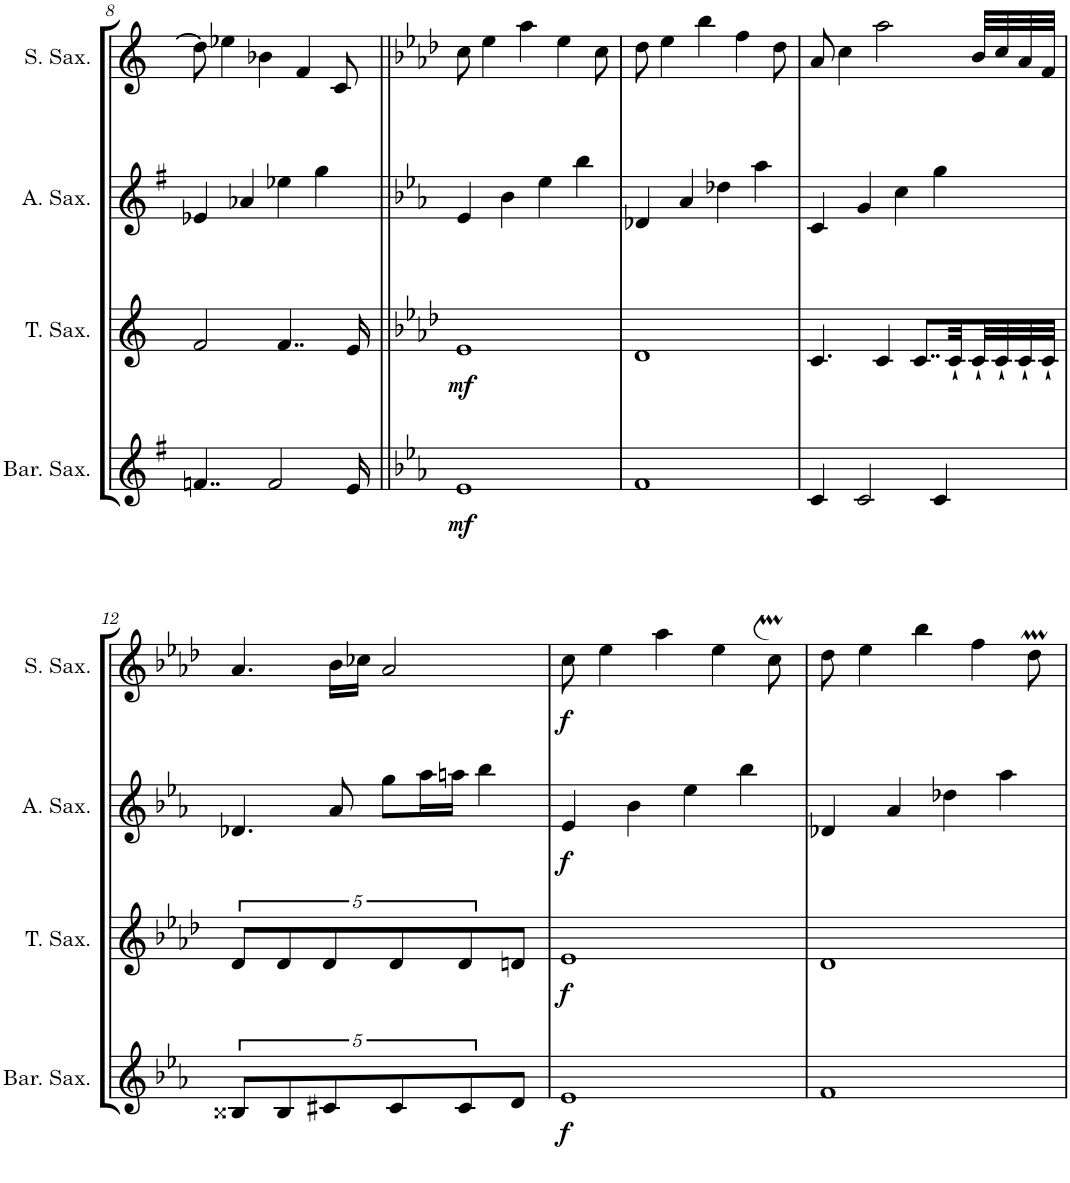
**kern	**dynam	**kern	**dynam	**kern	**dynam	**kern	**dynam
*part4	*part4	*part3	*part3	*part2	*part2	*part1	*part1
*staff4	*staff4	*staff3	*staff3	*staff2	*staff2	*staff1	*staff1
*I"Baritone Saxophone	*	*I"Tenor Saxophone	*	*I"Alto Saxophone	*	*I"Soprano Saxophone	*
*I'Bar. Sax.	*	*I'T. Sax.	*	*I'A. Sax.	*	*I'S. Sax.	*
!!LO:PB:g=z
*clefG2	*	*clefG2	*	*clefG2	*	*clefG2	*
*Trd12c21	*	*Trd8c14	*	*Trd5c9	*	*Trd1c2	*
*k[f#]	*	*k[]	*	*k[f#]	*	*k[]	*
*M4/4	*	*M4/4	*	*M4/4	*	*M4/4	*
=8	=8	=8	=8	=8	=8	=8	=8
4..fn/	.	2f/	.	4e-X/	.	8dd\]	.
.	.	.	.	.	.	4ee-X\	.
.	.	.	.	4a-X/	.	.	.
.	.	.	.	.	.	4b-X\	.
2f/	.	.	.	.	.	.	.
.	.	4..f/	.	4ee-X\	.	.	.
.	.	.	.	.	.	4f/	.
.	.	.	.	4gg\	.	.	.
.	.	.	.	.	.	8c/	.
16e/	.	16e/	.	.	.	.	.
=9||	=9||	=9||	=9||	=9||	=9||	=9||	=9||
*k[b-e-a-]	*	*k[b-e-a-d-]	*	*k[b-e-a-]	*	*k[b-e-a-d-]	*
!	!LO:DY:b	!	!LO:DY:b	!	!	!	!
1e-	mf	1e-	mf	4e-/	.	8cc\	.
.	.	.	.	.	.	4ee-\	.
.	.	.	.	4b-\	.	.	.
.	.	.	.	.	.	4aa-\	.
.	.	.	.	4ee-\	.	.	.
.	.	.	.	.	.	4ee-\	.
.	.	.	.	4bb-\	.	.	.
.	.	.	.	.	.	8cc\	.
=10	=10	=10	=10	=10	=10	=10	=10
1f	.	1d-	.	4d-X/	.	8dd-\	.
.	.	.	.	.	.	4ee-\	.
.	.	.	.	4a-/	.	.	.
.	.	.	.	.	.	4bb-\	.
.	.	.	.	4dd-X\	.	.	.
.	.	.	.	.	.	4ff\	.
.	.	.	.	4aa-\	.	.	.
.	.	.	.	.	.	8dd-\	.
=11	=11	=11	=11	=11	=11	=11	=11
4c/	.	4.c/	.	4c/	.	8a-/	.
.	.	.	.	.	.	4cc\	.
2c/	.	.	.	4g/	.	.	.
.	.	4c/	.	.	.	2aa-\	.
.	.	.	.	4cc\	.	.	.
.	.	8..c/L	.	.	.	.	.
4c/	.	.	.	4gg\	.	.	.
.	.	32c`/LL	.	.	.	.	.
.	.	32c`/	.	.	.	32b-/LLL	.
.	.	32c`/	.	.	.	32cc/	.
.	.	32c`/	.	.	.	32a-/	.
.	.	32c`/JJJ	.	.	.	32f/JJJ	.
!!LO:LB:g=z
=12	=12	=12	=12	=12	=12	=12	=12
40%7B##X/L	.	40%7d-/L	.	4.d-X/	.	4.a-/	.
40%7B##/	.	40%7d-/	.	.	.	.	.
40%7c#X/	.	40%7d-/	.	.	.	.	.
.	.	.	.	8a-/	.	16b-\LL	.
.	.	.	.	.	.	16cc-X\JJ	.
.	.	.	.	8gg\L	.	2a-/	.
40%7c#/	.	40%7d-/	.	.	.	.	.
.	.	.	.	16aa-\L	.	.	.
.	.	.	.	16aan\JJ	.	.	.
40%7c#/	.	40%7d-/	.	.	.	.	.
.	.	.	.	4bb-\	.	.	.
8d/J	.	8dn/J	.	.	.	.	.
=13	=13	=13	=13	=13	=13	=13	=13
!	!LO:DY:b	!	!LO:DY:b	!	!LO:DY:b	!	!LO:DY:b
1e-	f	1e-	f	4e-/	f	8cc\	f
.	.	.	.	.	.	4ee-\	.
.	.	.	.	4b-\	.	.	.
.	.	.	.	.	.	4aa-\	.
.	.	.	.	4ee-\	.	.	.
.	.	.	.	.	.	4ee-\	.
.	.	.	.	4bb-\	.	.	.
.	.	.	.	.	.	8ccm\	.
=14	=14	=14	=14	=14	=14	=14	=14
1f	.	1d-	.	4d-X/	.	8dd-\	.
.	.	.	.	.	.	4ee-\	.
.	.	.	.	4a-/	.	.	.
.	.	.	.	.	.	4bb-\	.
.	.	.	.	4dd-X\	.	.	.
.	.	.	.	.	.	4ff\	.
.	.	.	.	4aa-\	.	.	.
.	.	.	.	.	.	8dd-M\	.
=	=	=	=	=	=	=	=
*-	*-	*-	*-	*-	*-	*-	*-
